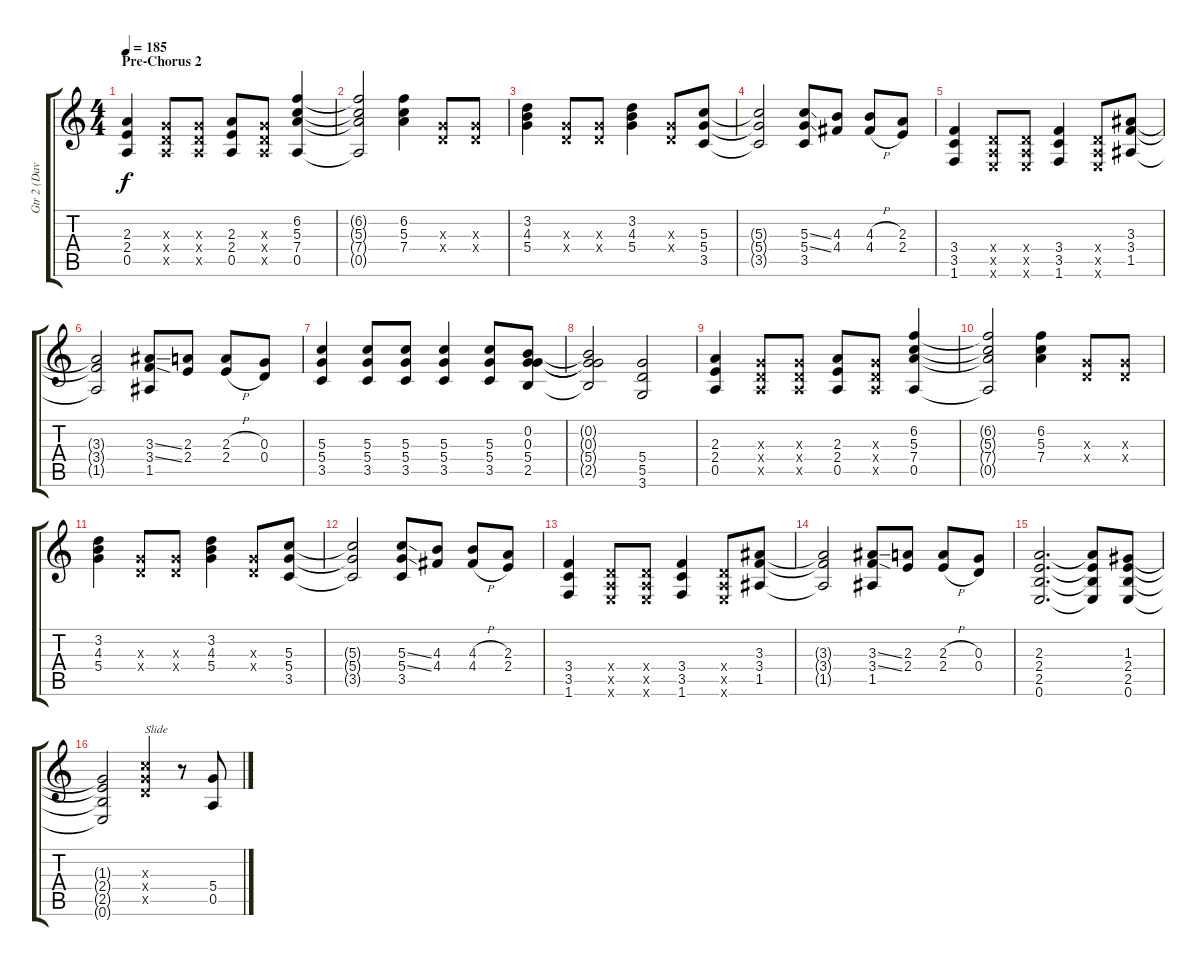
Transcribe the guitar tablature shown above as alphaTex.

\track ("Gtr 2 (Dave Murray" "Gtr 2 (Dav") {instrument distortionguitar}
\staff {score tabs}
\tuning (E4 B3 G3 D3 A2 E2) {hide}
\ts (4 4)
\section ("" "Pre-Chorus 2")
\tempo 185
\clef g2
\ks c
(2.3 2.4 0.5).4{dy f} (0.3{x} 0.4{x} 0.5{x}).8 (0.3{x} 0.4{x} 0.5{x}).8 (2.3 2.4 0.5).8 (0.3{x} 0.4{x} 0.5{x}).8 (6.2 5.3 7.4 0.5).4 |
(6.2{t} 5.3{t} 7.4{t} 0.5{t}).2 (6.2 5.3 7.4).4 (0.3{x} 0.4{x}).8 (0.3{x} 0.4{x}).8 |
(3.2 4.3 5.4).4 (0.3{x} 0.4{x}).8 (0.3{x} 0.4{x}).8 (3.2 4.3 5.4).4 (0.3{x} 0.4{x}).8 (5.3 5.4 3.5).8 |
(5.3{t} 5.4{t} 3.5{t}).2 (5.3{ss} 5.4{ss} 3.5).8 (4.3 4.4).8 (4.3{h} 4.4{h}).8 (2.3 2.4).8 |
(3.4 3.5 1.6).4 (0.4{x} 0.5{x} 0.6{x}).8 (0.4{x} 0.5{x} 0.6{x}).8 (3.4 3.5 1.6).4 (0.4{x} 0.5{x} 0.6{x}).8 (3.3 3.4 1.5).8 |
(3.3{t} 3.4{t} 1.5{t}).2 (3.3{ss} 3.4{ss} 1.5).8 (2.3 2.4).8 (2.3{h} 2.4{h}).8 (0.3 0.4).8 |
(5.3 5.4 3.5).4 (5.3 5.4 3.5).8 (5.3 5.4 3.5).8 (5.3 5.4 3.5).4 (5.3 5.4 3.5).8 (0.2 0.3 5.4 2.5).8 |
(0.2{t} 0.3{t} 5.4{t} 2.5{t}).2 (5.4 5.5 3.6).2 |
(2.3 2.4 0.5).4 (0.3{x} 0.4{x} 0.5{x}).8 (0.3{x} 0.4{x} 0.5{x}).8 (2.3 2.4 0.5).8 (0.3{x} 0.4{x} 0.5{x}).8 (6.2 5.3 7.4 0.5).4 |
(6.2{t} 5.3{t} 7.4{t} 0.5{t}).2 (6.2 5.3 7.4).4 (0.3{x} 0.4{x}).8 (0.3{x} 0.4{x}).8 |
(3.2 4.3 5.4).4 (0.3{x} 0.4{x}).8 (0.3{x} 0.4{x}).8 (3.2 4.3 5.4).4 (0.3{x} 0.4{x}).8 (5.3 5.4 3.5).8 |
(5.3{t} 5.4{t} 3.5{t}).2 (5.3{ss} 5.4{ss} 3.5).8 (4.3 4.4).8 (4.3{h} 4.4{h}).8 (2.3 2.4).8 |
(3.4 3.5 1.6).4 (0.4{x} 0.5{x} 0.6{x}).8 (0.4{x} 0.5{x} 0.6{x}).8 (3.4 3.5 1.6).4 (0.4{x} 0.5{x} 0.6{x}).8 (3.3 3.4 1.5).8 |
(3.3{t} 3.4{t} 1.5{t}).2 (3.3{ss} 3.4{ss} 1.5).8 (2.3 2.4).8 (2.3{h} 2.4{h}).8 (0.3 0.4).8 |
(2.3 2.4 2.5 0.6).2{d} (2.3{t} 2.4{t} 2.5{t} 0.6{t}).8 (1.3 2.4 2.5 0.6).8 |
(1.3{t} 2.4{t} 2.5{t} 0.6{t}).2 (5.3{x} 5.4{x} 5.5{x}).4{txt "Slide"} r.8 (5.4 0.5).8
